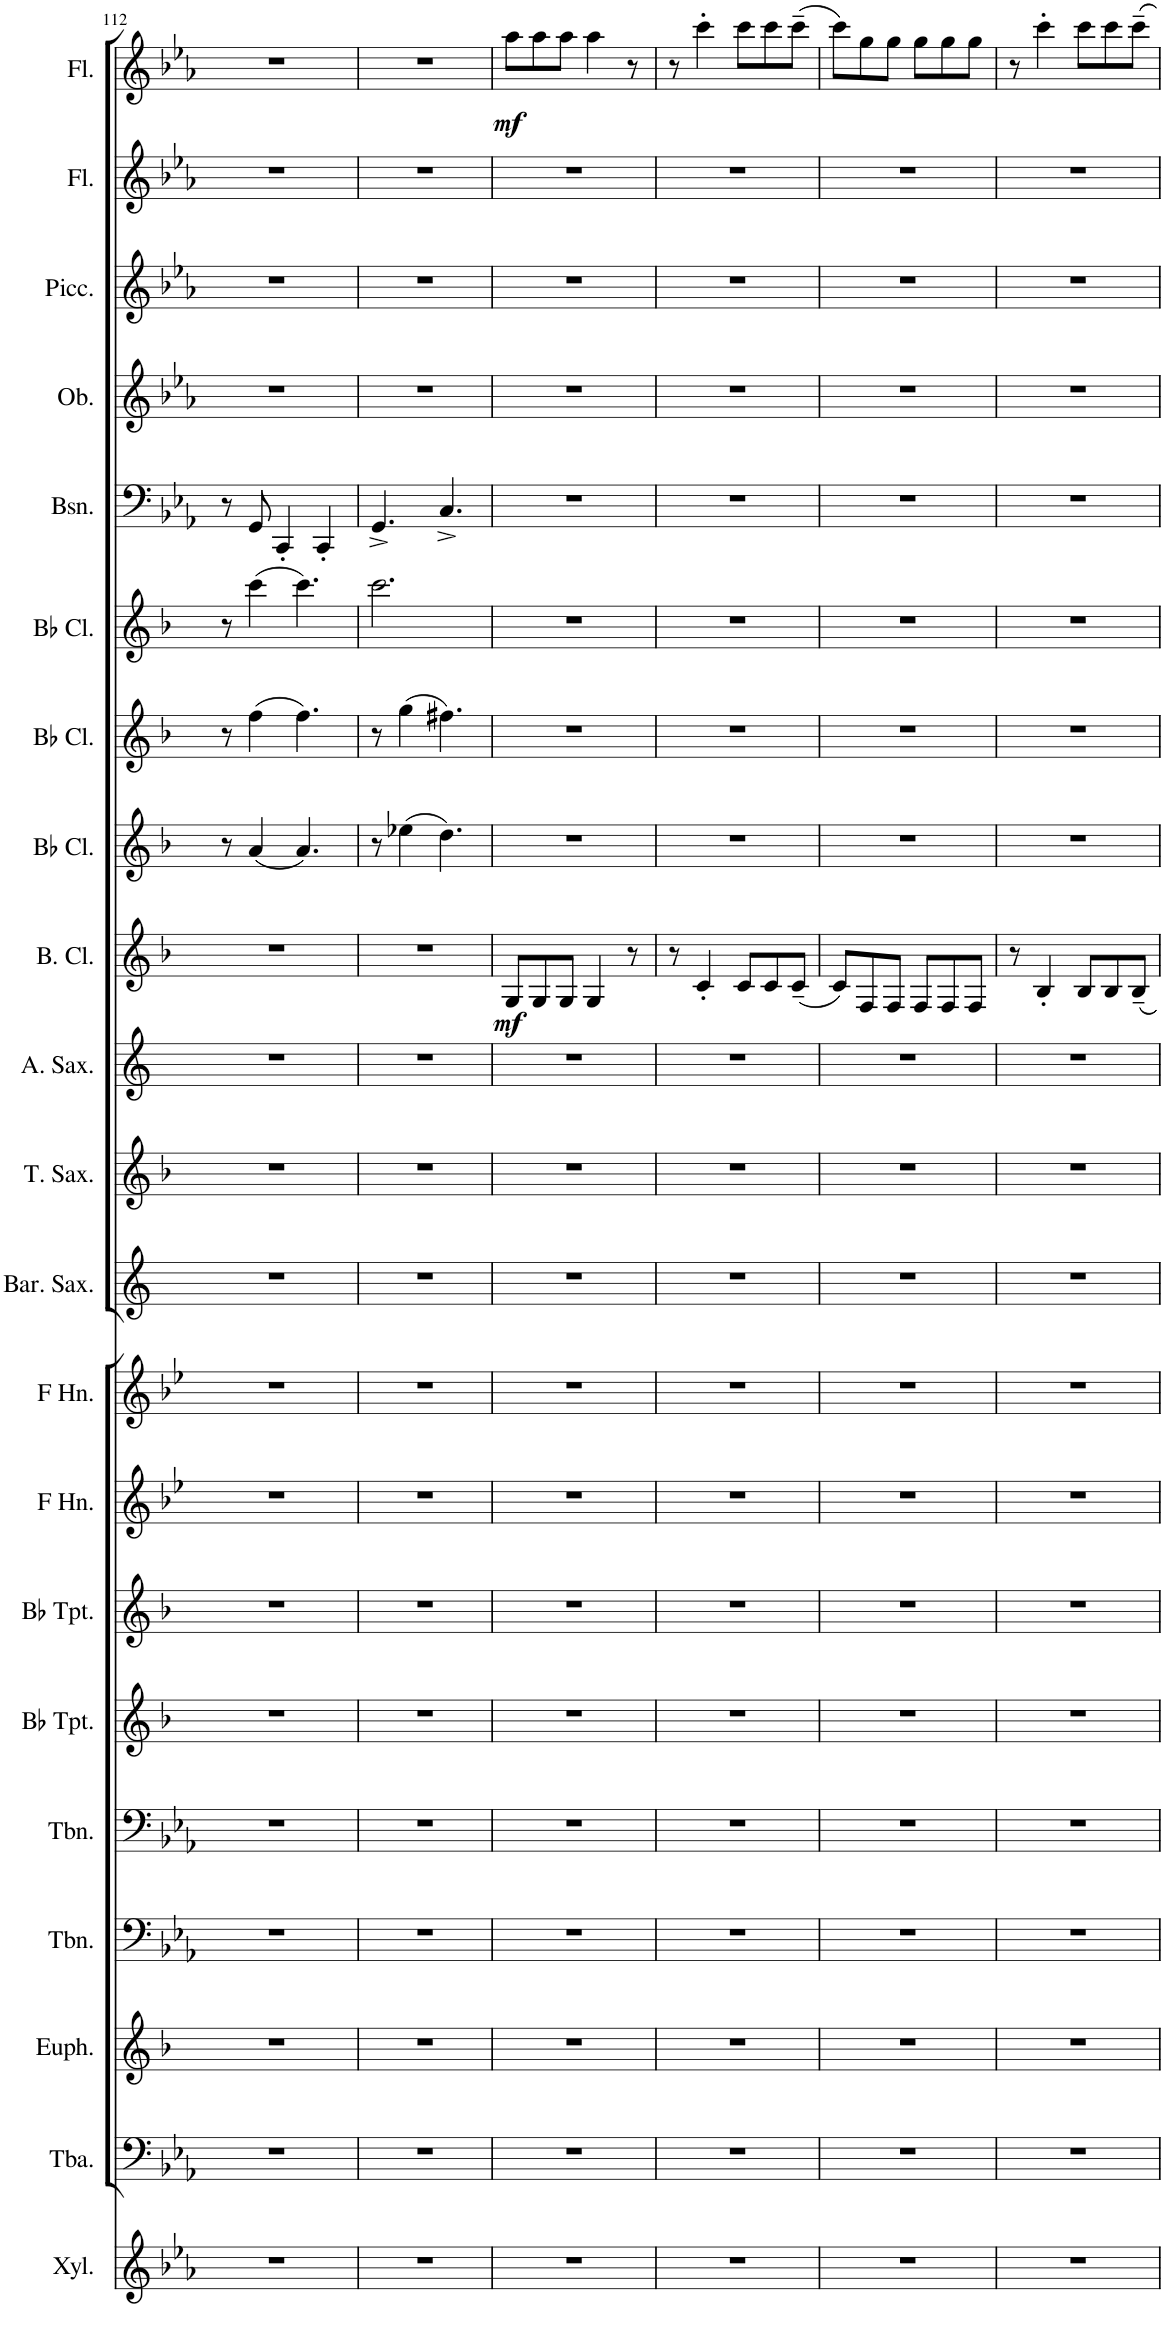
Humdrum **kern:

**kern	**kern	**kern	**kern	**kern	**kern	**kern	**kern	**kern	**kern	**kern	**kern	**kern	**dynam	**kern	**kern	**kern	**kern	**kern	**kern	**kern	**kern	**dynam
*part21	*part20	*part19	*part18	*part17	*part16	*part15	*part14	*part13	*part12	*part11	*part10	*part9	*part9	*part8	*part7	*part6	*part5	*part4	*part3	*part2	*part1	*part1
*staff21	*staff20	*staff19	*staff18	*staff17	*staff16	*staff15	*staff14	*staff13	*staff12	*staff11	*staff10	*staff9	*staff9	*staff8	*staff7	*staff6	*staff5	*staff4	*staff3	*staff2	*staff1	*staff1
*I"Xylophone	*I"Tuba	*I"Eufonio	*I"Trombon 3	*I"Trombon 1-2	*I"Trompeta Bb 3	*I"Trompeta Bb 1-2	*I"Corno Fa 3	*I"Corno Fa 1-2	*I"Saxofon Baritono	*I"Saxofon Tenor	*I"Saxofon alto	*I"Clarinete bajo	*	*I"Clarinete Bb 3	*I"Clarinete Bb 2	*I"Clarinete Bb 1	*I"Fagot	*I"Oboe	*I"Piccolo	*I"Flauta 3	*I"Flauta 1-2	*
*I'Xyl.	*I'Tba.	*	*I'Tbn.	*I'Tbn.	*	*	*	*	*	*	*	*	*	*	*	*	*	*I'Ob.	*I'Picc.	*I'Fl.	*I'Fl.	*
!!LO:PB:g=z
*clefG2	*clefF4	*clefG2	*clefF4	*clefF4	*clefG2	*clefG2	*clefG2	*clefG2	*clefG2	*clefG2	*clefG2	*clefG2	*	*clefG2	*clefG2	*clefG2	*clefF4	*clefG2	*clefG2	*clefG2	*clefG2	*
*Trd-7c-12	*	*Trd8c14	*	*	*Trd1c2	*Trd1c2	*Trd4c7	*Trd4c7	*Trd12c21	*Trd8c14	*Trd5c9	*Trd8c14	*	*Trd1c2	*Trd1c2	*Trd1c2	*	*	*Trd-7c-12	*	*	*
*k[b-e-a-]	*k[b-e-a-]	*k[b-]	*k[b-e-a-]	*k[b-e-a-]	*k[b-]	*k[b-]	*k[b-e-]	*k[b-e-]	*k[]	*k[b-]	*k[]	*k[b-]	*	*k[b-]	*k[b-]	*k[b-]	*k[b-e-a-]	*k[b-e-a-]	*k[b-e-a-]	*k[b-e-a-]	*k[b-e-a-]	*
*M6/8	*M6/8	*M6/8	*M6/8	*M6/8	*M6/8	*M6/8	*M6/8	*M6/8	*M6/8	*M6/8	*M6/8	*M6/8	*	*M6/8	*M6/8	*M6/8	*M6/8	*M6/8	*M6/8	*M6/8	*M6/8	*
=112	=112	=112	=112	=112	=112	=112	=112	=112	=112	=112	=112	=112	=112	=112	=112	=112	=112	=112	=112	=112	=112	=112
2.r	2.r	2.r	2.r	2.r	2.r	2.r	2.r	2.r	2.r	2.r	2.r	2.r	.	8r	8r	8r	8r	2.r	2.r	2.r	2.r	.
.	.	.	.	.	.	.	.	.	.	.	.	.	.	(4a/	(4ff\	(4ccc\	8GG/	.	.	.	.	.
.	.	.	.	.	.	.	.	.	.	.	.	.	.	.	.	.	4CC'/	.	.	.	.	.
.	.	.	.	.	.	.	.	.	.	.	.	.	.	4.a/)	4.ff\)	4.ccc\)	.	.	.	.	.	.
.	.	.	.	.	.	.	.	.	.	.	.	.	.	.	.	.	4CC'/	.	.	.	.	.
=113	=113	=113	=113	=113	=113	=113	=113	=113	=113	=113	=113	=113	=113	=113	=113	=113	=113	=113	=113	=113	=113	=113
2.r	2.r	2.r	2.r	2.r	2.r	2.r	2.r	2.r	2.r	2.r	2.r	2.r	.	8r	8r	2.ccc\	4.GG^/	2.r	2.r	2.r	2.r	.
.	.	.	.	.	.	.	.	.	.	.	.	.	.	(4ee-X\	(4gg\	.	.	.	.	.	.	.
.	.	.	.	.	.	.	.	.	.	.	.	.	.	4.dd\)	4.ff#X\)	.	4.C^/	.	.	.	.	.
=114	=114	=114	=114	=114	=114	=114	=114	=114	=114	=114	=114	=114	=114	=114	=114	=114	=114	=114	=114	=114	=114	=114
!	!	!	!	!	!	!	!	!	!	!	!	!	!LO:DY:b	!	!	!	!	!	!	!	!	!LO:DY:b
2.r	2.r	2.r	2.r	2.r	2.r	2.r	2.r	2.r	2.r	2.r	2.r	8G/L	mf	2.r	2.r	2.r	2.r	2.r	2.r	2.r	8aa-\L	mf
.	.	.	.	.	.	.	.	.	.	.	.	8G/	.	.	.	.	.	.	.	.	8aa-\	.
.	.	.	.	.	.	.	.	.	.	.	.	8G/J	.	.	.	.	.	.	.	.	8aa-\J	.
.	.	.	.	.	.	.	.	.	.	.	.	4G/	.	.	.	.	.	.	.	.	4aa-\	.
.	.	.	.	.	.	.	.	.	.	.	.	8r	.	.	.	.	.	.	.	.	8r	.
=115	=115	=115	=115	=115	=115	=115	=115	=115	=115	=115	=115	=115	=115	=115	=115	=115	=115	=115	=115	=115	=115	=115
2.r	2.r	2.r	2.r	2.r	2.r	2.r	2.r	2.r	2.r	2.r	2.r	8r	.	2.r	2.r	2.r	2.r	2.r	2.r	2.r	8r	.
.	.	.	.	.	.	.	.	.	.	.	.	4c'/	.	.	.	.	.	.	.	.	4ccc'\	.
.	.	.	.	.	.	.	.	.	.	.	.	8c/L	.	.	.	.	.	.	.	.	8ccc\L	.
.	.	.	.	.	.	.	.	.	.	.	.	8c/	.	.	.	.	.	.	.	.	8ccc\	.
.	.	.	.	.	.	.	.	.	.	.	.	(8c~/J	.	.	.	.	.	.	.	.	(8ccc~\J	.
=116	=116	=116	=116	=116	=116	=116	=116	=116	=116	=116	=116	=116	=116	=116	=116	=116	=116	=116	=116	=116	=116	=116
2.r	2.r	2.r	2.r	2.r	2.r	2.r	2.r	2.r	2.r	2.r	2.r	8c/L)	.	2.r	2.r	2.r	2.r	2.r	2.r	2.r	8ccc\L)	.
.	.	.	.	.	.	.	.	.	.	.	.	8F/	.	.	.	.	.	.	.	.	8gg\	.
.	.	.	.	.	.	.	.	.	.	.	.	8F/J	.	.	.	.	.	.	.	.	8gg\J	.
.	.	.	.	.	.	.	.	.	.	.	.	8F/L	.	.	.	.	.	.	.	.	8gg\L	.
.	.	.	.	.	.	.	.	.	.	.	.	8F/	.	.	.	.	.	.	.	.	8gg\	.
.	.	.	.	.	.	.	.	.	.	.	.	8F/J	.	.	.	.	.	.	.	.	8gg\J	.
=117	=117	=117	=117	=117	=117	=117	=117	=117	=117	=117	=117	=117	=117	=117	=117	=117	=117	=117	=117	=117	=117	=117
2.r	2.r	2.r	2.r	2.r	2.r	2.r	2.r	2.r	2.r	2.r	2.r	8r	.	2.r	2.r	2.r	2.r	2.r	2.r	2.r	8r	.
.	.	.	.	.	.	.	.	.	.	.	.	4B-'/	.	.	.	.	.	.	.	.	4ccc'\	.
.	.	.	.	.	.	.	.	.	.	.	.	8B-/L	.	.	.	.	.	.	.	.	8ccc\L	.
.	.	.	.	.	.	.	.	.	.	.	.	8B-/	.	.	.	.	.	.	.	.	8ccc\	.
.	.	.	.	.	.	.	.	.	.	.	.	8B-~/J	.	.	.	.	.	.	.	.	8ccc~\J	.
=	=	=	=	=	=	=	=	=	=	=	=	=	=	=	=	=	=	=	=	=	=	=
*-	*-	*-	*-	*-	*-	*-	*-	*-	*-	*-	*-	*-	*-	*-	*-	*-	*-	*-	*-	*-	*-	*-
